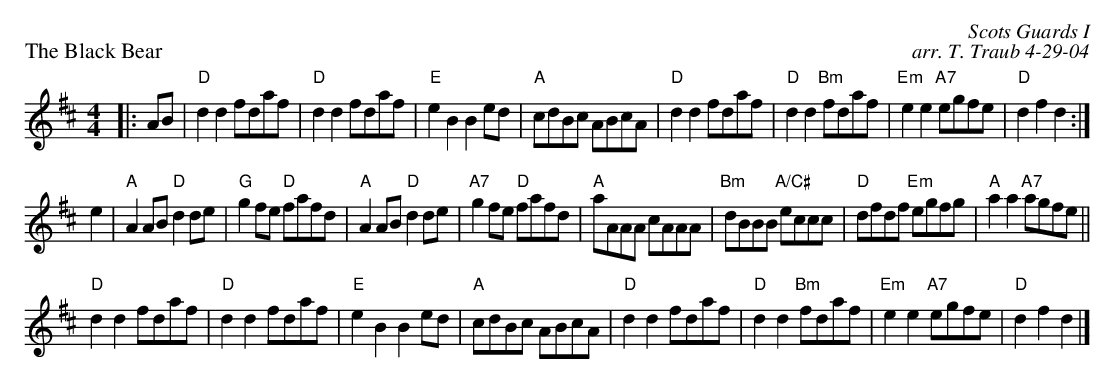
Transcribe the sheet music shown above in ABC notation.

X:1
P: The Black Bear
C: Scots Guards I
C: arr. T. Traub 4-29-04
M: 4/4
L: 1/8
K: D
|: AB|"D"d2 d2 fdaf|"D"d2 d2 fdaf|"E"e2 B2 B2 ed|"A"cdBc ABcA|"D"d2 d2 fdaf|"D"d2 d2 "Bm"fdaf|"Em"e2 e2 "A7"egfe |"D"d2 f2 d2 :|
e2|"A"A2 AB "D"d2 de|"G"g2 fe "D"fafd|"A"A2 AB "D"d2 de|"A7"g2 fe "D"fafd|"A"aAAA cAAA|"Bm"dBBB "A/C#"eccc|"D"dfdf "Em"egfg|"A"a2 a2 "A7"agfe||
"D"d2 d2 fdaf|"D"d2 d2 fdaf|"E"e2 B2 B2 ed|"A"cdBc ABcA|"D"d2 d2 fdaf|"D"d2 d2 "Bm"fdaf|"Em"e2 e2 "A7"egfe |"D"d2 f2 d2 |]
